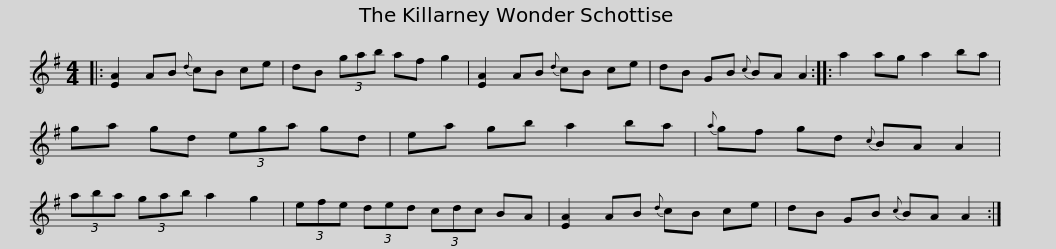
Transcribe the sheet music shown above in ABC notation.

X:1
L:1/8
M:4/4
I:linebreak $
K:G
V:1 treble
V:1
|: [EA]2 AB{d} cB ce | dB (3gab af g2 | [EA]2 AB{d} cB ce | dB GB{c} BA A2 :: a2 ag a2 ba |$ %5
 ga gd (3ega gd | ea gb a2 ba |{a} gf gd{c} BA A2 | (3aba (3gab a2 g2 |$ (3efe (3ded (3cdc BA | %10
 [EA]2 AB{d} cB ce | dB GB{c} BA A2 :| %12
